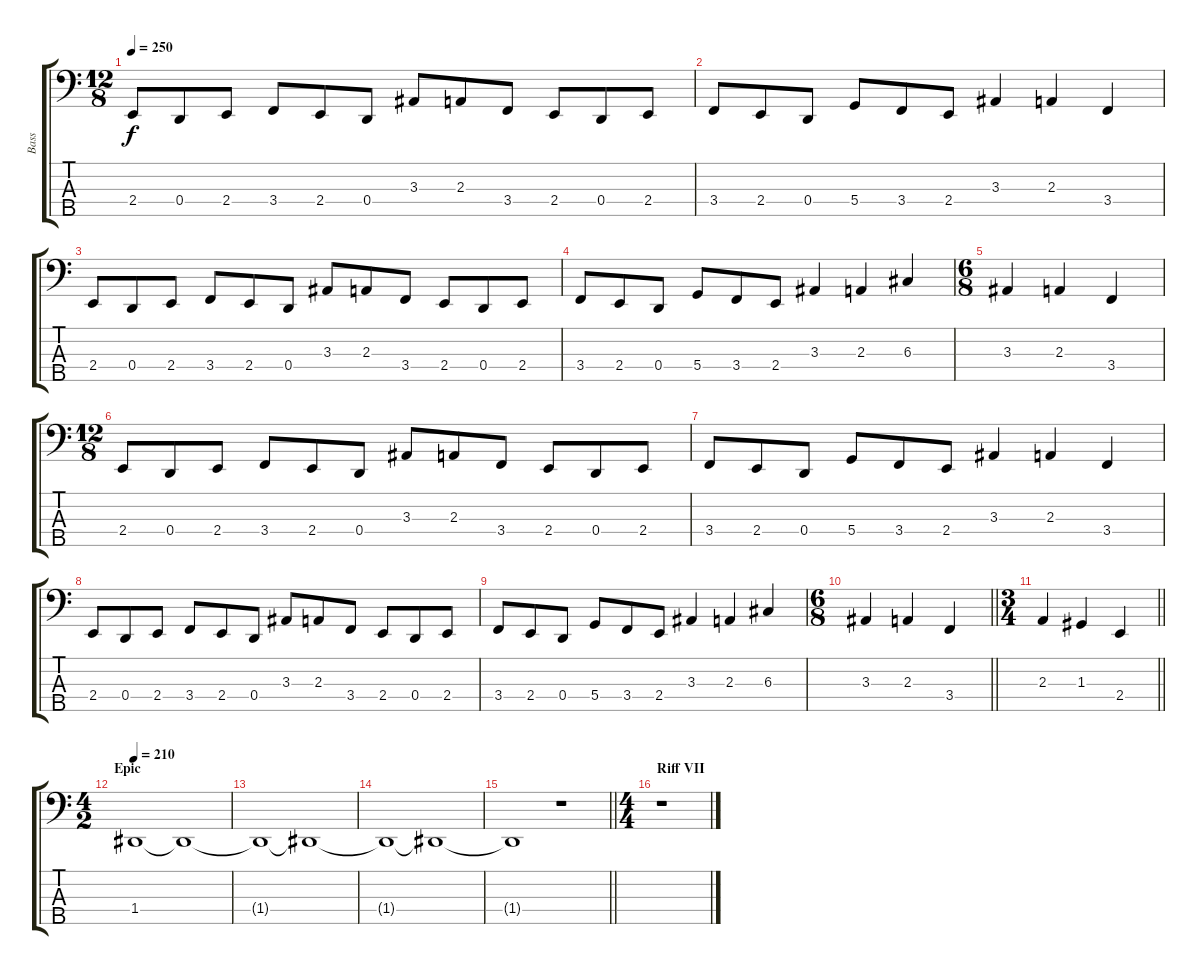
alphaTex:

\track ("Bass" "Bass") {instrument electricbasspick}
\staff {score tabs}
\tuning (F2 C2 G1 D1 A0) {hide}
\ts (12 8)
\tempo 250
\clef f4
\ks c
2.4.8{dy f} 0.4.8 2.4.8 3.4.8 2.4.8 0.4.8 3.3.8 2.3.8 3.4.8 2.4.8 0.4.8 2.4.8 |
3.4.8 2.4.8 0.4.8 5.4.8 3.4.8 2.4.8 3.3.4 2.3.4 3.4.4 |
2.4.8 0.4.8 2.4.8 3.4.8 2.4.8 0.4.8 3.3.8 2.3.8 3.4.8 2.4.8 0.4.8 2.4.8 |
3.4.8 2.4.8 0.4.8 5.4.8 3.4.8 2.4.8 3.3.4 2.3.4 6.3.4 |
\ts (6 8)
3.3.4 2.3.4 3.4.4 |
\ts (12 8)
2.4.8 0.4.8 2.4.8 3.4.8 2.4.8 0.4.8 3.3.8 2.3.8 3.4.8 2.4.8 0.4.8 2.4.8 |
3.4.8 2.4.8 0.4.8 5.4.8 3.4.8 2.4.8 3.3.4 2.3.4 3.4.4 |
2.4.8 0.4.8 2.4.8 3.4.8 2.4.8 0.4.8 3.3.8 2.3.8 3.4.8 2.4.8 0.4.8 2.4.8 |
3.4.8 2.4.8 0.4.8 5.4.8 3.4.8 2.4.8 3.3.4 2.3.4 6.3.4 |
\ts (6 8)
\barLineRight lightlight
3.3.4 2.3.4 3.4.4 |
\ts (3 4)
\barLineRight lightlight
2.3.4 1.3.4 2.4.4 |
\ts (4 2)
\section ("" "Epic")
\tempo 210
1.4.1 1.4{t}.1 |
1.4{t}.1 1.4{t}.1 |
1.4{t}.1 1.4{t}.1 |
\barLineRight lightlight
1.4{t}.1 r.1 |
\ts (4 4)
\section ("" "Riff VII")
r.1
